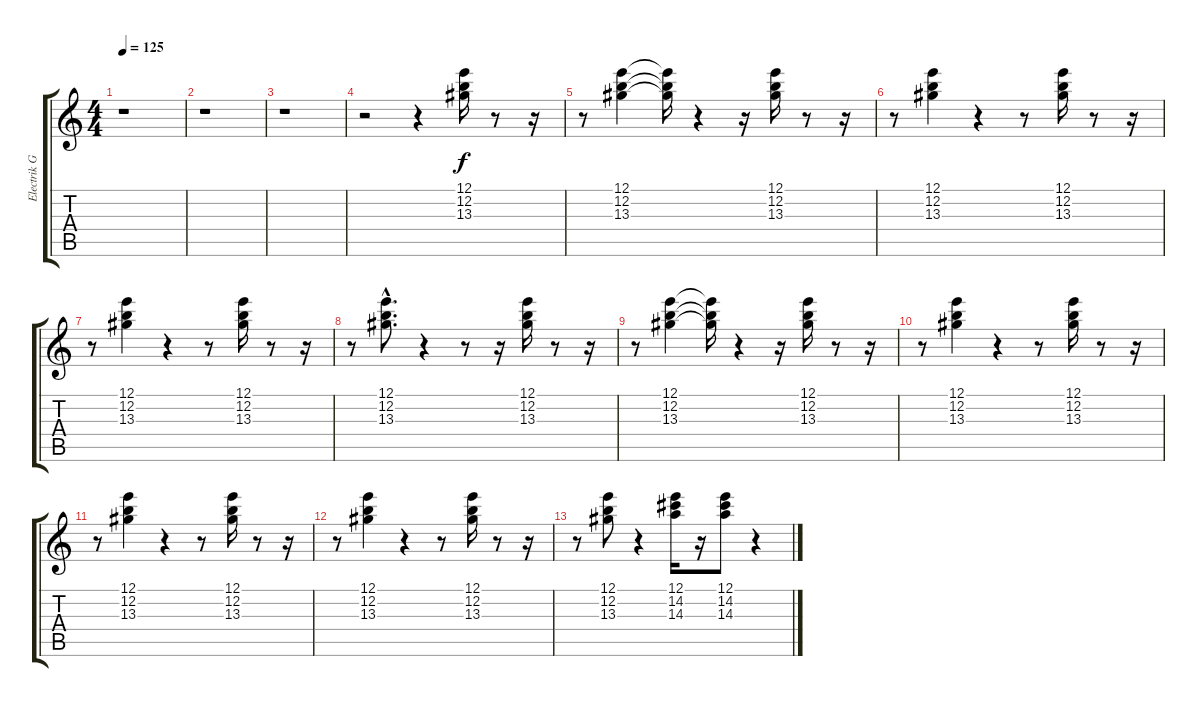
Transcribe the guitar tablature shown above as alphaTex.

\track ("Electrik Guitar (Muted)" "Electrik G") {instrument electricguitarmuted}
\staff {score tabs}
\tuning (E4 B3 G3 D3 A2 E2) {hide}
\ts (4 4)
\tempo 125
\clef g2
\ks c
r.1{dy f} |
r.1 |
r.1 |
r.2 r.4 (12.1 12.2 13.3).16 r.8 r.16 |
r.8 (12.1 12.2 13.3).4 (12.1{t} 12.2{t} 13.3{t}).16 r.4 r.16 (12.1 12.2 13.3).16 r.8 r.16 |
r.8 (12.1 12.2 13.3).4 r.4 r.8 (12.1 12.2 13.3).16 r.8 r.16 |
r.8 (12.1 12.2 13.3).4 r.4 r.8 (12.1 12.2 13.3).16 r.8 r.16 |
r.8 (12.1{hac} 12.2{hac} 13.3{hac}).8{d} r.4 r.8 r.16 (12.1 12.2 13.3).16 r.8 r.16 |
r.8 (12.1 12.2 13.3).4 (12.1{t} 12.2{t} 13.3{t}).16 r.4 r.16 (12.1 12.2 13.3).16 r.8 r.16 |
r.8 (12.1 12.2 13.3).4 r.4 r.8 (12.1 12.2 13.3).16 r.8 r.16 |
r.8 (12.1 12.2 13.3).4 r.4 r.8 (12.1 12.2 13.3).16 r.8 r.16 |
r.8 (12.1 12.2 13.3).4 r.4 r.8 (12.1 12.2 13.3).16 r.8 r.16 |
r.8 (12.1 12.2 13.3).8 r.4 (12.1 14.2 14.3).16 r.16 (12.1 14.2 14.3).8 r.4
